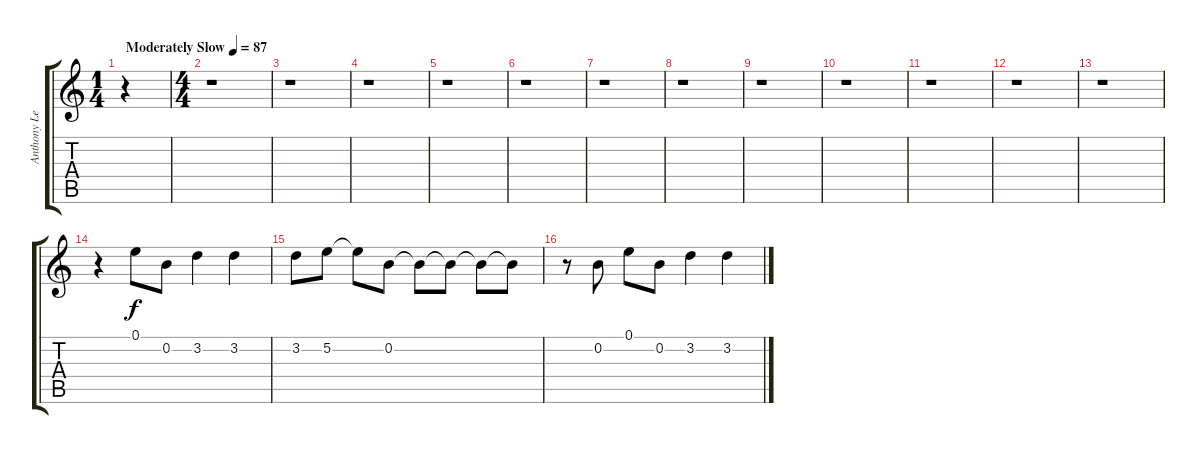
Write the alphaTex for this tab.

\track ("Anthony Lead Vocals" "Anthony Le") {instrument contrabass}
\staff {score tabs}
\tuning (E4 B3 G3 D3 A2 E2) {hide}
\ts (1 4)
\tempo (87 "Moderately Slow")
\clef g2
\ks c
r.4{dy f instrument contrabass} |
\ts (4 4)
r.1 |
r.1 |
r.1 |
r.1 |
r.1 |
r.1 |
r.1 |
r.1 |
r.1 |
r.1 |
r.1 |
r.1 |
r.4 0.1.8 0.2.8 3.2.4 3.2.4 |
3.2.8 5.2.8 5.2{t}.8 0.2.8 0.2{t}.8 0.2{t}.8 0.2{t}.8 0.2{t}.8 |
r.8 0.2.8 0.1.8 0.2.8 3.2.4 3.2.4
